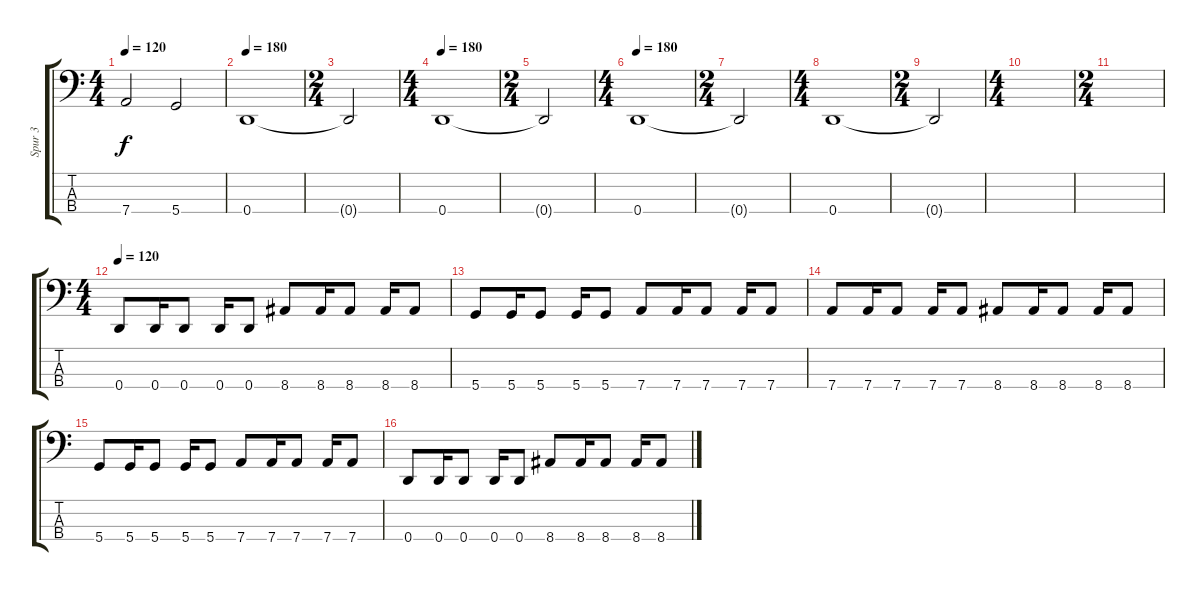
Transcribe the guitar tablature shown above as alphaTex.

\track ("Spur 3" "Spur 3") {instrument electricbasspick}
\staff {score tabs}
\tuning (G2 D2 A1 D1) {hide}
\ts (4 4)
\tempo 120
\clef f4
\ks c
7.4.2{dy f} 5.4.2 |
\tempo 180
0.4.1 |
\ts (2 4)
0.4{t}.2 |
\ts (4 4)
\tempo 180
0.4.1 |
\ts (2 4)
0.4{t}.2 |
\ts (4 4)
\tempo 180
0.4.1 |
\ts (2 4)
0.4{t}.2 |
\ts (4 4)
0.4.1 |
\ts (2 4)
0.4{t}.2 |
\ts (4 4)
|
\ts (2 4)
|
\ts (4 4)
\tempo 120
0.4.8 0.4.16 0.4.8 0.4.16 0.4.8 8.4.8 8.4.16 8.4.8 8.4.16 8.4.8 |
5.4.8 5.4.16 5.4.8 5.4.16 5.4.8 7.4.8 7.4.16 7.4.8 7.4.16 7.4.8 |
7.4.8 7.4.16 7.4.8 7.4.16 7.4.8 8.4.8 8.4.16 8.4.8 8.4.16 8.4.8 |
5.4.8 5.4.16 5.4.8 5.4.16 5.4.8 7.4.8 7.4.16 7.4.8 7.4.16 7.4.8 |
0.4.8 0.4.16 0.4.8 0.4.16 0.4.8 8.4.8 8.4.16 8.4.8 8.4.16 8.4.8
